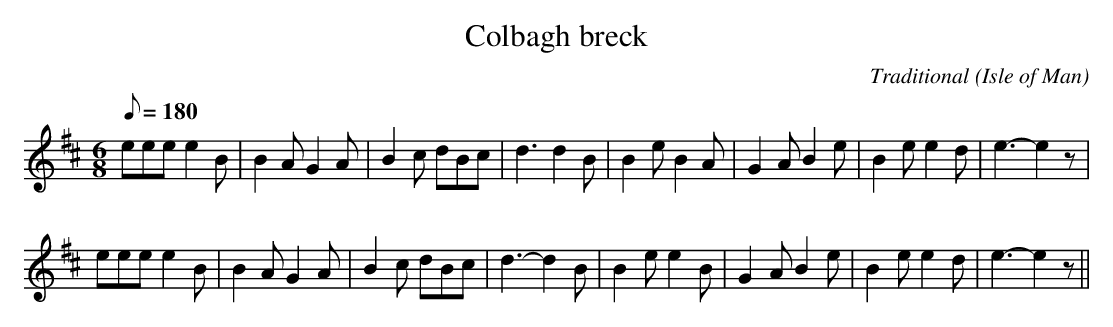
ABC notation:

X:1
T:Colbagh breck
C:Traditional
O:Isle of Man
M:6/8
L:1/8
Q:180
K:D
eee e2B|B2A G2A|B2c dBc|d3 d2B|B2e B2A|G2A B2e|B2e e2d|e3-e2z|
eee e2B|B2A G2A|B2c dBc|d3-d2B|B2e e2B|G2A B2e|B2e e2d|e3-e2z||
